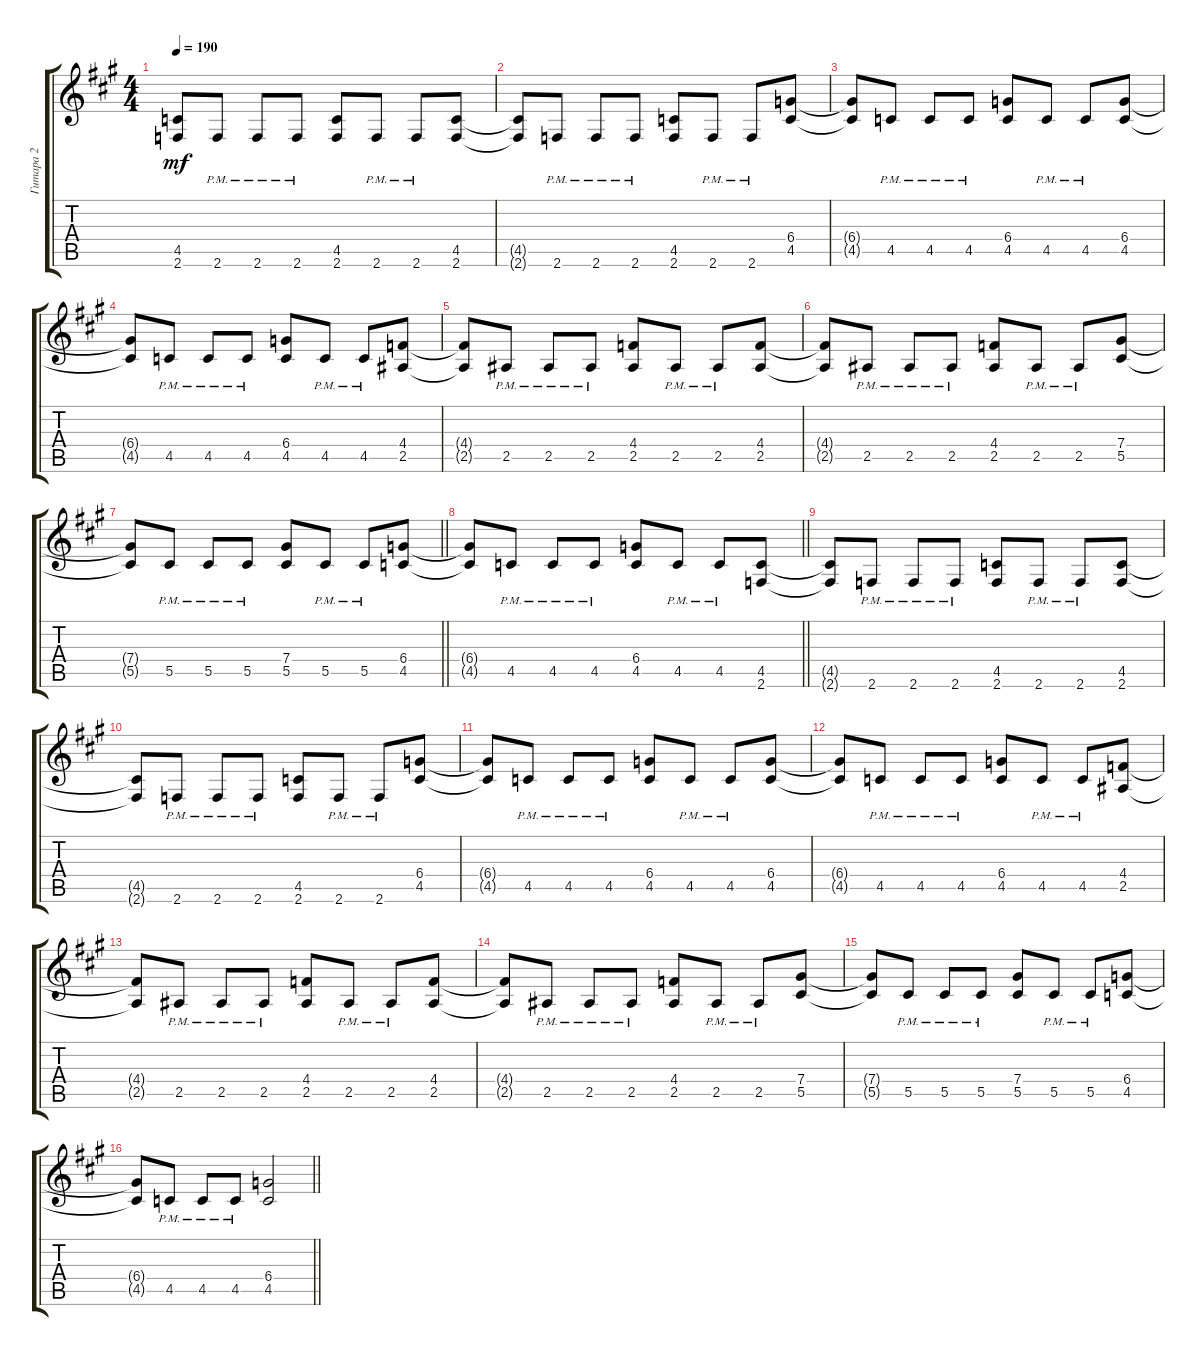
\track ("Гитара 2" "Гитара 2") {instrument distortionguitar}
\staff {score tabs}
\tuning (Eb4 Bb3 Gb3 Db3 Ab2 Eb2) {hide}
\ts (4 4)
\tempo 190
\clef g2
\ks a
(4.5{t} 2.6{t}).8{dy mf} 2.6{pm}.8 2.6{pm}.8 2.6{pm}.8 (4.5 2.6).8 2.6{pm}.8 2.6{pm}.8 (4.5 2.6).8 |
(4.5{t} 2.6{t}).8 2.6{pm}.8 2.6{pm}.8 2.6{pm}.8 (4.5 2.6).8 2.6{pm}.8 2.6{pm}.8 (6.4 4.5).8 |
(6.4{t} 4.5{t}).8 4.5{pm}.8 4.5{pm}.8 4.5{pm}.8 (6.4 4.5).8 4.5{pm}.8 4.5{pm}.8 (6.4 4.5).8 |
(6.4{t} 4.5{t}).8 4.5{pm}.8 4.5{pm}.8 4.5{pm}.8 (6.4 4.5).8 4.5{pm}.8 4.5{pm}.8 (4.4 2.5).8 |
(4.4{t} 2.5{t}).8 2.5{pm}.8 2.5{pm}.8 2.5{pm}.8 (4.4 2.5).8 2.5{pm}.8 2.5{pm}.8 (4.4 2.5).8 |
(4.4{t} 2.5{t}).8 2.5{pm}.8 2.5{pm}.8 2.5{pm}.8 (4.4 2.5).8 2.5{pm}.8 2.5{pm}.8 (7.4 5.5).8 |
\barLineRight lightlight
(7.4{t} 5.5{t}).8 5.5{pm}.8 5.5{pm}.8 5.5{pm}.8 (7.4 5.5).8 5.5{pm}.8 5.5{pm}.8 (6.4 4.5).8 |
\barLineRight lightlight
(6.4{t} 4.5{t}).8 4.5{pm}.8 4.5{pm}.8 4.5{pm}.8 (6.4 4.5).8 4.5{pm}.8 4.5{pm}.8 (4.5 2.6).8 |
(4.5{t} 2.6{t}).8 2.6{pm}.8 2.6{pm}.8 2.6{pm}.8 (4.5 2.6).8 2.6{pm}.8 2.6{pm}.8 (4.5 2.6).8 |
(4.5{t} 2.6{t}).8 2.6{pm}.8 2.6{pm}.8 2.6{pm}.8 (4.5 2.6).8 2.6{pm}.8 2.6{pm}.8 (6.4 4.5).8 |
(6.4{t} 4.5{t}).8 4.5{pm}.8 4.5{pm}.8 4.5{pm}.8 (6.4 4.5).8 4.5{pm}.8 4.5{pm}.8 (6.4 4.5).8 |
(6.4{t} 4.5{t}).8 4.5{pm}.8 4.5{pm}.8 4.5{pm}.8 (6.4 4.5).8 4.5{pm}.8 4.5{pm}.8 (4.4 2.5).8 |
(4.4{t} 2.5{t}).8 2.5{pm}.8 2.5{pm}.8 2.5{pm}.8 (4.4 2.5).8 2.5{pm}.8 2.5{pm}.8 (4.4 2.5).8 |
(4.4{t} 2.5{t}).8 2.5{pm}.8 2.5{pm}.8 2.5{pm}.8 (4.4 2.5).8 2.5{pm}.8 2.5{pm}.8 (7.4 5.5).8 |
(7.4{t} 5.5{t}).8 5.5{pm}.8 5.5{pm}.8 5.5{pm}.8 (7.4 5.5).8 5.5{pm}.8 5.5{pm}.8 (6.4 4.5).8 |
\barLineRight lightlight
(6.4{t} 4.5{t}).8 4.5{pm}.8 4.5{pm}.8 4.5{pm}.8 (6.4 4.5).2
